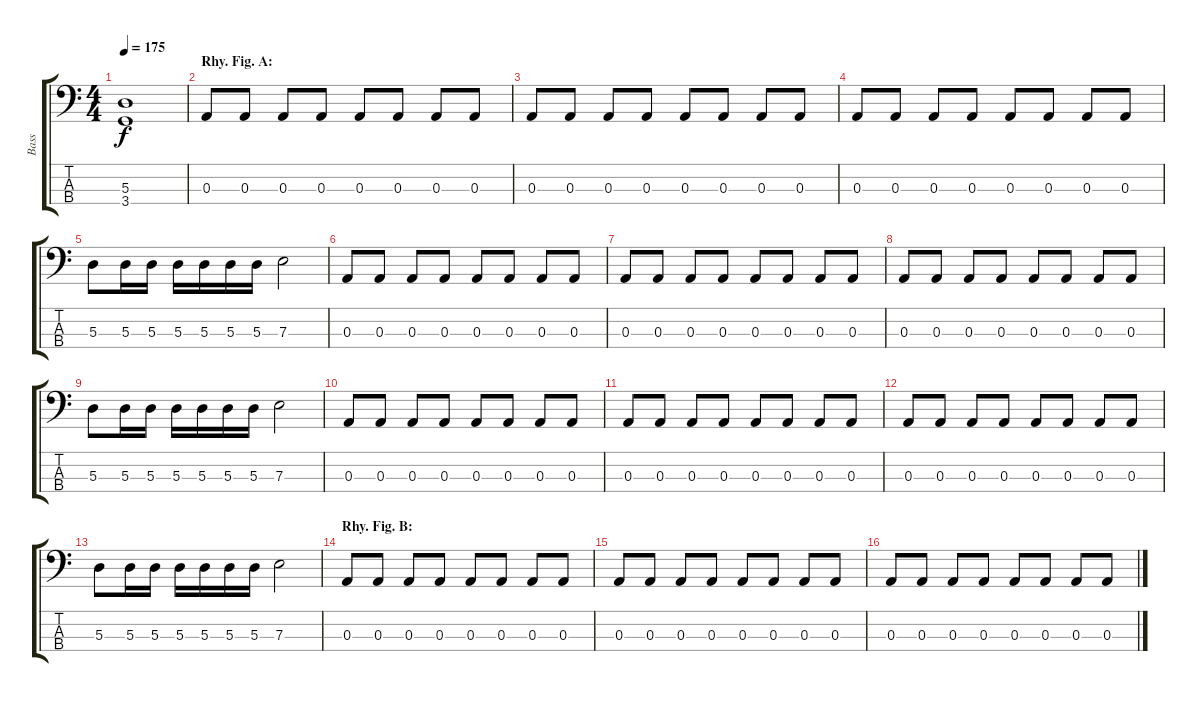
\track ("Bass" "Bass") {instrument electricbasspick}
\staff {score tabs}
\tuning (G2 D2 A1 E1) {hide}
\ts (4 4)
\tempo 175
\clef f4
\ks c
(5.3 3.4).1{dy f} |
\section ("" "Rhy. Fig. A:")
0.3.8{volume 16 instrument electricbasspick} 0.3.8 0.3.8 0.3.8 0.3.8 0.3.8 0.3.8 0.3.8 |
0.3.8 0.3.8 0.3.8 0.3.8 0.3.8 0.3.8 0.3.8 0.3.8 |
0.3.8 0.3.8 0.3.8 0.3.8 0.3.8 0.3.8 0.3.8 0.3.8 |
5.3.8 5.3.16 5.3.16 5.3.16 5.3.16 5.3.16 5.3.16 7.3.2 |
0.3.8 0.3.8 0.3.8 0.3.8 0.3.8 0.3.8 0.3.8 0.3.8 |
0.3.8 0.3.8 0.3.8 0.3.8 0.3.8 0.3.8 0.3.8 0.3.8 |
0.3.8 0.3.8 0.3.8 0.3.8 0.3.8 0.3.8 0.3.8 0.3.8 |
5.3.8 5.3.16 5.3.16 5.3.16 5.3.16 5.3.16 5.3.16 7.3.2 |
0.3.8 0.3.8 0.3.8 0.3.8 0.3.8 0.3.8 0.3.8 0.3.8 |
0.3.8 0.3.8 0.3.8 0.3.8 0.3.8 0.3.8 0.3.8 0.3.8 |
0.3.8 0.3.8 0.3.8 0.3.8 0.3.8 0.3.8 0.3.8 0.3.8 |
5.3.8 5.3.16 5.3.16 5.3.16 5.3.16 5.3.16 5.3.16 7.3.2 |
\section ("" "Rhy. Fig. B:")
0.3.8 0.3.8 0.3.8 0.3.8 0.3.8 0.3.8 0.3.8 0.3.8 |
0.3.8 0.3.8 0.3.8 0.3.8 0.3.8 0.3.8 0.3.8 0.3.8 |
0.3.8 0.3.8 0.3.8 0.3.8 0.3.8 0.3.8 0.3.8 0.3.8
